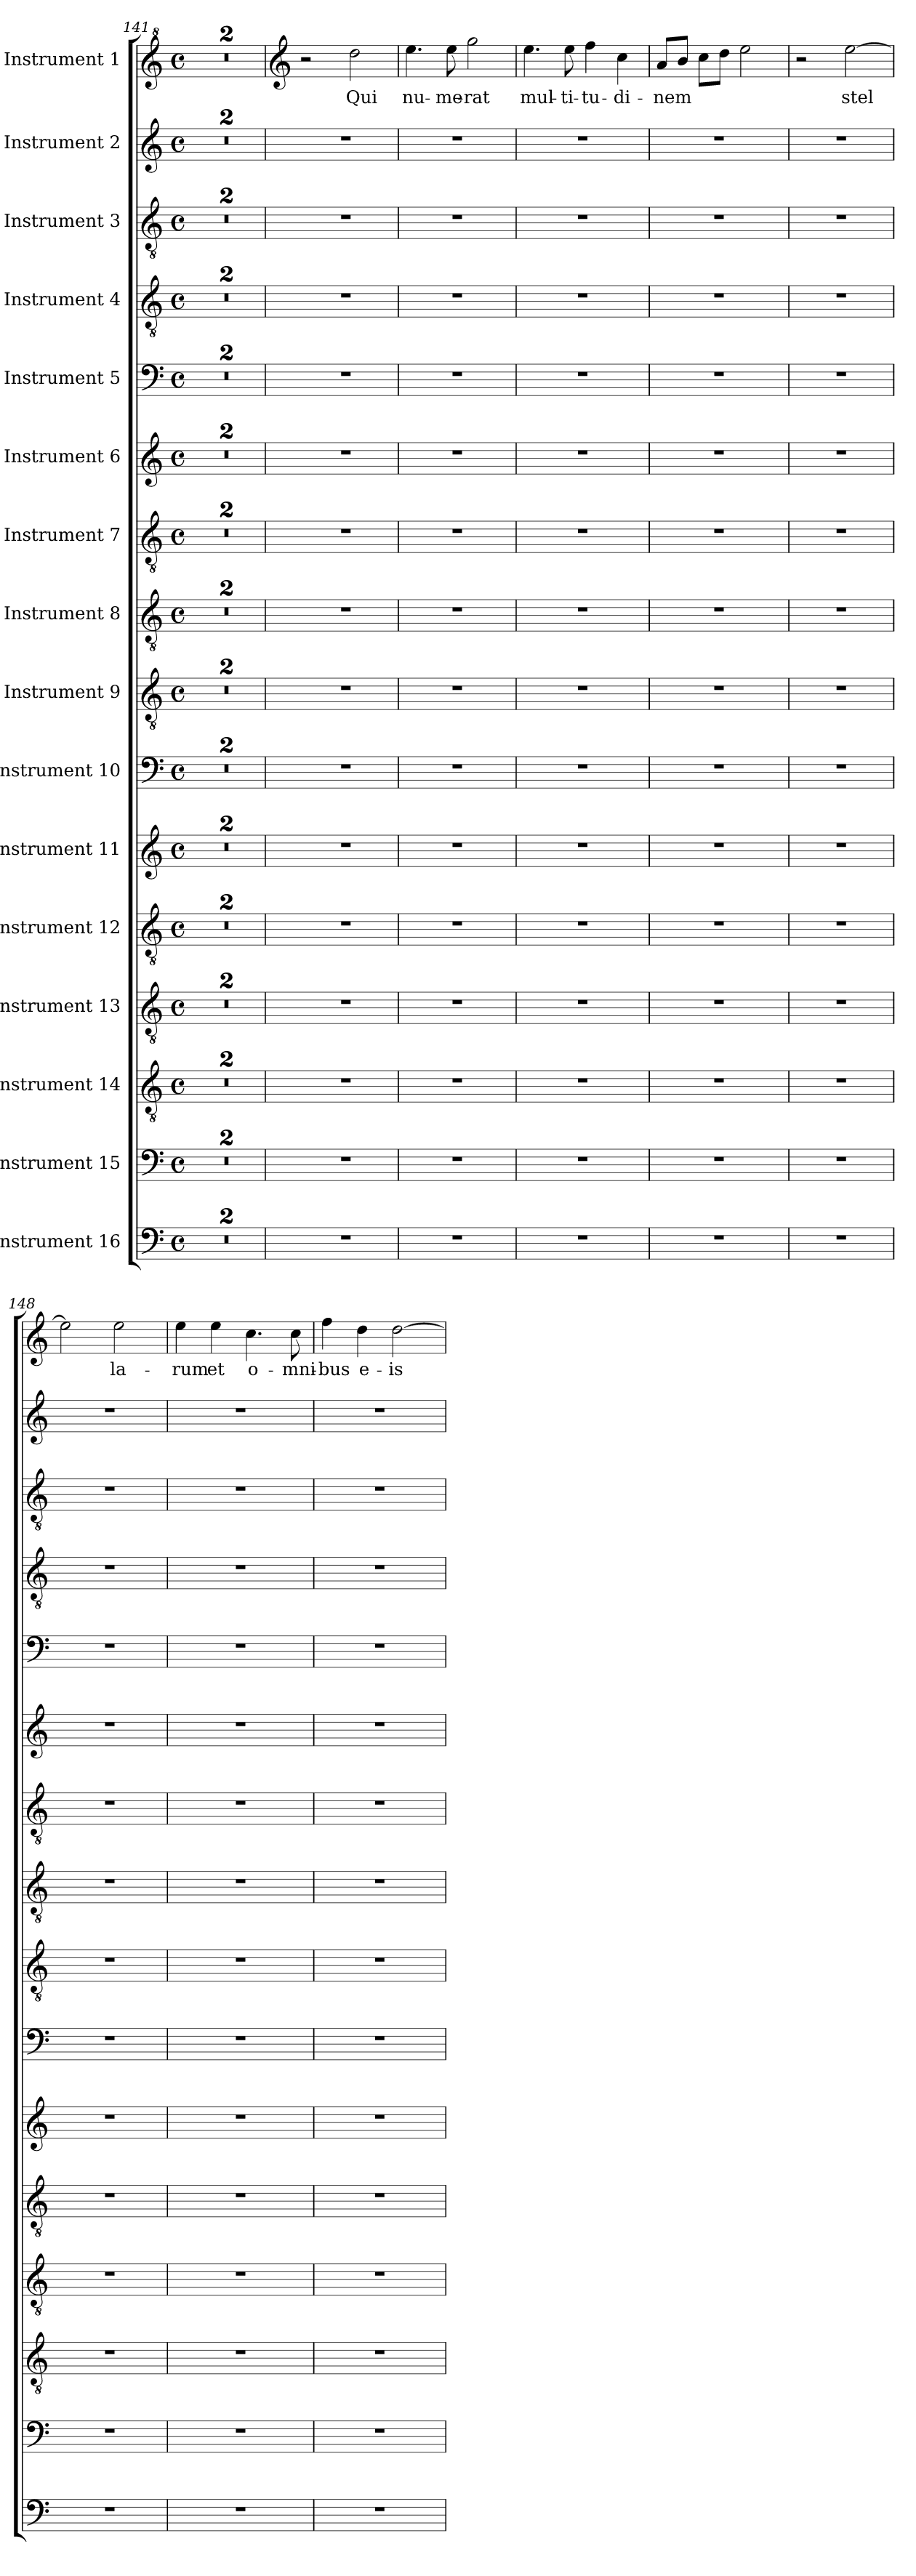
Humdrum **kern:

**kern	**kern	**kern	**kern	**kern	**kern	**kern	**kern	**kern	**kern	**kern	**kern	**kern	**kern	**kern	**kern	**text
*part16	*part15	*part14	*part13	*part12	*part11	*part10	*part9	*part8	*part7	*part6	*part5	*part4	*part3	*part2	*part1	*part1
*staff16	*staff15	*staff14	*staff13	*staff12	*staff11	*staff10	*staff9	*staff8	*staff7	*staff6	*staff5	*staff4	*staff3	*staff2	*staff1	*staff1
*I"Instrument 16	*I"Instrument 15	*I"Instrument 14	*I"Instrument 13	*I"Instrument 12	*I"Instrument 11	*I"Instrument 10	*I"Instrument 9	*I"Instrument 8	*I"Instrument 7	*I"Instrument 6	*I"Instrument 5	*I"Instrument 4	*I"Instrument 3	*I"Instrument 2	*I"Instrument 1	*
*clefF4	*clefF4	*clefGv2	*clefGv2	*clefGv2	*clefG2	*clefF4	*clefGv2	*clefGv2	*clefGv2	*clefG2	*clefF4	*clefGv2	*clefGv2	*clefG2	*clefG^2	*
*k[]	*k[]	*k[]	*k[]	*k[]	*k[]	*k[]	*k[]	*k[]	*k[]	*k[]	*k[]	*k[]	*k[]	*k[]	*k[]	*
*C:	*C:	*C:	*C:	*C:	*C:	*C:	*C:	*C:	*C:	*C:	*C:	*C:	*C:	*C:	*C:	*
*M4/4	*M4/4	*M4/4	*M4/4	*M4/4	*M4/4	*M4/4	*M4/4	*M4/4	*M4/4	*M4/4	*M4/4	*M4/4	*M4/4	*M4/4	*M4/4	*
*met(c)	*met(c)	*met(c)	*met(c)	*met(c)	*met(c)	*met(c)	*met(c)	*met(c)	*met(c)	*met(c)	*met(c)	*met(c)	*met(c)	*met(c)	*met(c)	*
=141	=141	=141	=141	=141	=141	=141	=141	=141	=141	=141	=141	=141	=141	=141	=141	=141
1r	1r	1r	1r	1r	1r	1r	1r	1r	1r	1r	1r	1r	1r	1r	1r	.
=142	=142	=142	=142	=142	=142	=142	=142	=142	=142	=142	=142	=142	=142	=142	=142	=142
1r	1r	1r	1r	1r	1r	1r	1r	1r	1r	1r	1r	1r	1r	1r	1r	.
!!LO:LB:g=z
=143	=143	=143	=143	=143	=143	=143	=143	=143	=143	=143	=143	=143	=143	=143	=143	=143
*	*	*	*	*	*	*	*	*	*	*	*	*	*	*	*clefG2	*
1r	1r	1r	1r	1r	1r	1r	1r	1r	1r	1r	1r	1r	1r	1r	2r	.
!	!	!	!	!	!	!	!	!	!	!	!	!	!	!	!	!LO:LY:b:cj
.	.	.	.	.	.	.	.	.	.	.	.	.	.	.	2dd\	Qui
=144	=144	=144	=144	=144	=144	=144	=144	=144	=144	=144	=144	=144	=144	=144	=144	=144
!	!	!	!	!	!	!	!	!	!	!	!	!	!	!	!	!LO:LY:b:cj
1r	1r	1r	1r	1r	1r	1r	1r	1r	1r	1r	1r	1r	1r	1r	4.ee\	nu-
!	!	!	!	!	!	!	!	!	!	!	!	!	!	!	!	!LO:LY:b:cj
.	.	.	.	.	.	.	.	.	.	.	.	.	.	.	8ee\	-me-
!	!	!	!	!	!	!	!	!	!	!	!	!	!	!	!	!LO:LY:b:cj
.	.	.	.	.	.	.	.	.	.	.	.	.	.	.	2gg\	-rat
=145	=145	=145	=145	=145	=145	=145	=145	=145	=145	=145	=145	=145	=145	=145	=145	=145
!	!	!	!	!	!	!	!	!	!	!	!	!	!	!	!	!LO:LY:b:cj
1r	1r	1r	1r	1r	1r	1r	1r	1r	1r	1r	1r	1r	1r	1r	4.ee\	mul-
!	!	!	!	!	!	!	!	!	!	!	!	!	!	!	!	!LO:LY:b:cj
.	.	.	.	.	.	.	.	.	.	.	.	.	.	.	8ee\	-ti-
!	!	!	!	!	!	!	!	!	!	!	!	!	!	!	!	!LO:LY:b:cj
.	.	.	.	.	.	.	.	.	.	.	.	.	.	.	4ff\	-tu-
!	!	!	!	!	!	!	!	!	!	!	!	!	!	!	!	!LO:LY:b:cj
.	.	.	.	.	.	.	.	.	.	.	.	.	.	.	4cc\	-di-
=146	=146	=146	=146	=146	=146	=146	=146	=146	=146	=146	=146	=146	=146	=146	=146	=146
!	!	!	!	!	!	!	!	!	!	!	!	!	!	!	!	!LO:LY:b:cj
1r	1r	1r	1r	1r	1r	1r	1r	1r	1r	1r	1r	1r	1r	1r	8a/L	-nem
!	!	!	!	!	!	!	!	!	!	!	!	!	!	!	!	!LO:LY:b:cj
.	.	.	.	.	.	.	.	.	.	.	.	.	.	.	8b/J	.
!	!	!	!	!	!	!	!	!	!	!	!	!	!	!	!	!LO:LY:b:cj
.	.	.	.	.	.	.	.	.	.	.	.	.	.	.	8cc\L	.
!	!	!	!	!	!	!	!	!	!	!	!	!	!	!	!	!LO:LY:b:cj
.	.	.	.	.	.	.	.	.	.	.	.	.	.	.	8dd\J	.
!	!	!	!	!	!	!	!	!	!	!	!	!	!	!	!	!LO:LY:b:cj
.	.	.	.	.	.	.	.	.	.	.	.	.	.	.	2ee\	.
=147	=147	=147	=147	=147	=147	=147	=147	=147	=147	=147	=147	=147	=147	=147	=147	=147
1r	1r	1r	1r	1r	1r	1r	1r	1r	1r	1r	1r	1r	1r	1r	2r	.
!	!	!	!	!	!	!	!	!	!	!	!	!	!	!	!	!LO:LY:b:cj
.	.	.	.	.	.	.	.	.	.	.	.	.	.	.	[>2ee\	stel-
=148	=148	=148	=148	=148	=148	=148	=148	=148	=148	=148	=148	=148	=148	=148	=148	=148
!	!	!	!	!	!	!	!	!	!	!	!	!	!	!	!	!LO:LY:b:cj
1r	1r	1r	1r	1r	1r	1r	1r	1r	1r	1r	1r	1r	1r	1r	2ee\]	--
!	!	!	!	!	!	!	!	!	!	!	!	!	!	!	!	!LO:LY:b:cj
.	.	.	.	.	.	.	.	.	.	.	.	.	.	.	2ee\	-la-
!!LO:LB:g=z
=149	=149	=149	=149	=149	=149	=149	=149	=149	=149	=149	=149	=149	=149	=149	=149	=149
!	!	!	!	!	!	!	!	!	!	!	!	!	!	!	!	!LO:LY:b:cj
1r	1r	1r	1r	1r	1r	1r	1r	1r	1r	1r	1r	1r	1r	1r	4ee\	-rum
!	!	!	!	!	!	!	!	!	!	!	!	!	!	!	!	!LO:LY:b:cj
.	.	.	.	.	.	.	.	.	.	.	.	.	.	.	4ee\	et
!	!	!	!	!	!	!	!	!	!	!	!	!	!	!	!	!LO:LY:b:cj
.	.	.	.	.	.	.	.	.	.	.	.	.	.	.	4.cc\	o-
!	!	!	!	!	!	!	!	!	!	!	!	!	!	!	!	!LO:LY:b:cj
.	.	.	.	.	.	.	.	.	.	.	.	.	.	.	8cc\	-mni-
=150	=150	=150	=150	=150	=150	=150	=150	=150	=150	=150	=150	=150	=150	=150	=150	=150
!	!	!	!	!	!	!	!	!	!	!	!	!	!	!	!	!LO:LY:b:cj
1r	1r	1r	1r	1r	1r	1r	1r	1r	1r	1r	1r	1r	1r	1r	4ff\	-bus
!	!	!	!	!	!	!	!	!	!	!	!	!	!	!	!	!LO:LY:b:cj
.	.	.	.	.	.	.	.	.	.	.	.	.	.	.	4dd\	e-
!	!	!	!	!	!	!	!	!	!	!	!	!	!	!	!	!LO:LY:b:cj
.	.	.	.	.	.	.	.	.	.	.	.	.	.	.	[>2dd\	-is
=	=	=	=	=	=	=	=	=	=	=	=	=	=	=	=	=
*-	*-	*-	*-	*-	*-	*-	*-	*-	*-	*-	*-	*-	*-	*-	*-	*-
